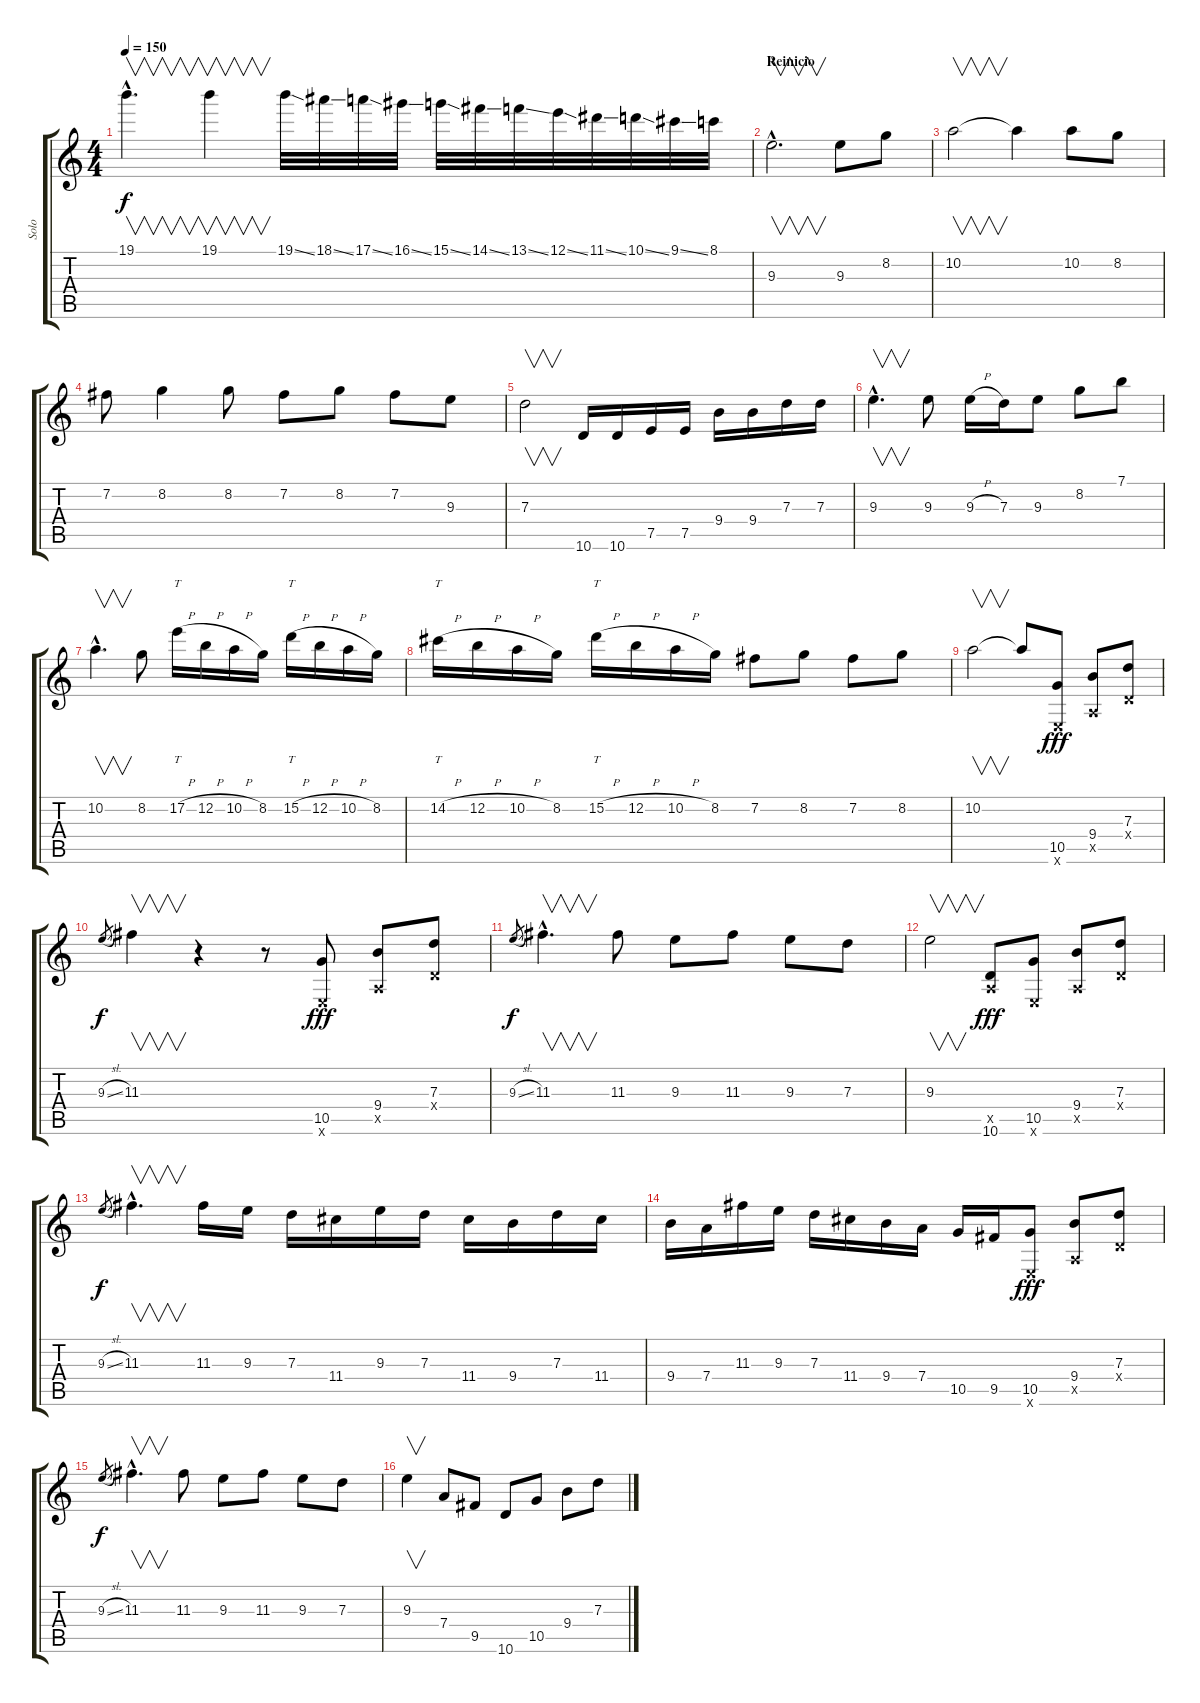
\track ("Solo" "Solo") {instrument distortionguitar}
\staff {score tabs}
\tuning (E4 B3 G3 D3 A2 E2) {hide}
\ts (4 4)
\tempo 150
\clef g2
\ks c
19.1{hac}.4{v d dy f} 19.1.4{v} 19.1{ss}.32 18.1{ss}.32 17.1{ss}.32 16.1{ss}.32 15.1{ss}.32 14.1{ss}.32 13.1{ss}.32 12.1{ss}.32 11.1{ss}.32 10.1{ss}.32 9.1{ss}.32 8.1.32 |
\section ("" "Reinicio")
9.3{hac}.2{v d} 9.3.8 8.2.8 |
10.2.2{v} 10.2{t}.4 10.2.8 8.2.8 |
7.2.8 8.2.4 8.2.8 7.2.8 8.2.8 7.2.8 9.3.8 |
7.3.2{v} 10.6.16 10.6.16 7.5.16 7.5.16 9.4.16 9.4.16 7.3.16 7.3.16 |
9.3{hac}.4{v d} 9.3.8 9.3{h}.16 7.3.16 9.3.8 8.2.8 7.1.8 |
10.2{hac}.4{v d} 8.2.8 17.2{h}.16{tt} 12.2{h}.16 10.2{h}.16 8.2.16 15.2{h}.16{tt} 12.2{h}.16 10.2{h}.16 8.2.16 |
14.2{h}.16{tt} 12.2{h}.16 10.2{h}.16 8.2.16 15.2{h}.16{tt} 12.2{h}.16 10.2{h}.16 8.2.16 7.2.8 8.2.8 7.2.8 8.2.8 |
10.2.2{v} 10.2{t}.8 (10.5 0.6{x}).8{dy fff} (9.4 0.5{x}).8 (7.3 0.4{x}).8 |
9.3{sl}.8{gr dy f} 11.3.4{v} r.4 r.8 (10.5 0.6{x}).8{dy fff} (9.4 0.5{x}).8 (7.3 0.4{x}).8 |
9.3{sl}.8{gr dy f} 11.3{hac}.4{v d} 11.3.8 9.3.8 11.3.8 9.3.8 7.3.8 |
9.3.2{v} (0.5{x} 10.6).8{dy fff} (10.5 0.6{x}).8 (9.4 0.5{x}).8 (7.3 0.4{x}).8 |
9.3{sl}.8{gr dy f} 11.3{hac}.4{v d} 11.3.16 9.3.16 7.3.16 11.4.16 9.3.16 7.3.16 11.4.16 9.4.16 7.3.16 11.4.16 |
9.4.16 7.4.16 11.3.16 9.3.16 7.3.16 11.4.16 9.4.16 7.4.16 10.5.16 9.5.16 (10.5 0.6{x}).8{dy fff} (9.4 0.5{x}).8 (7.3 0.4{x}).8 |
9.3{sl}.8{gr dy f} 11.3{hac}.4{v d} 11.3.8 9.3.8 11.3.8 9.3.8 7.3.8 |
9.3.4{v} 7.4.8 9.5.8 10.6.8 10.5.8 9.4.8 7.3.8
